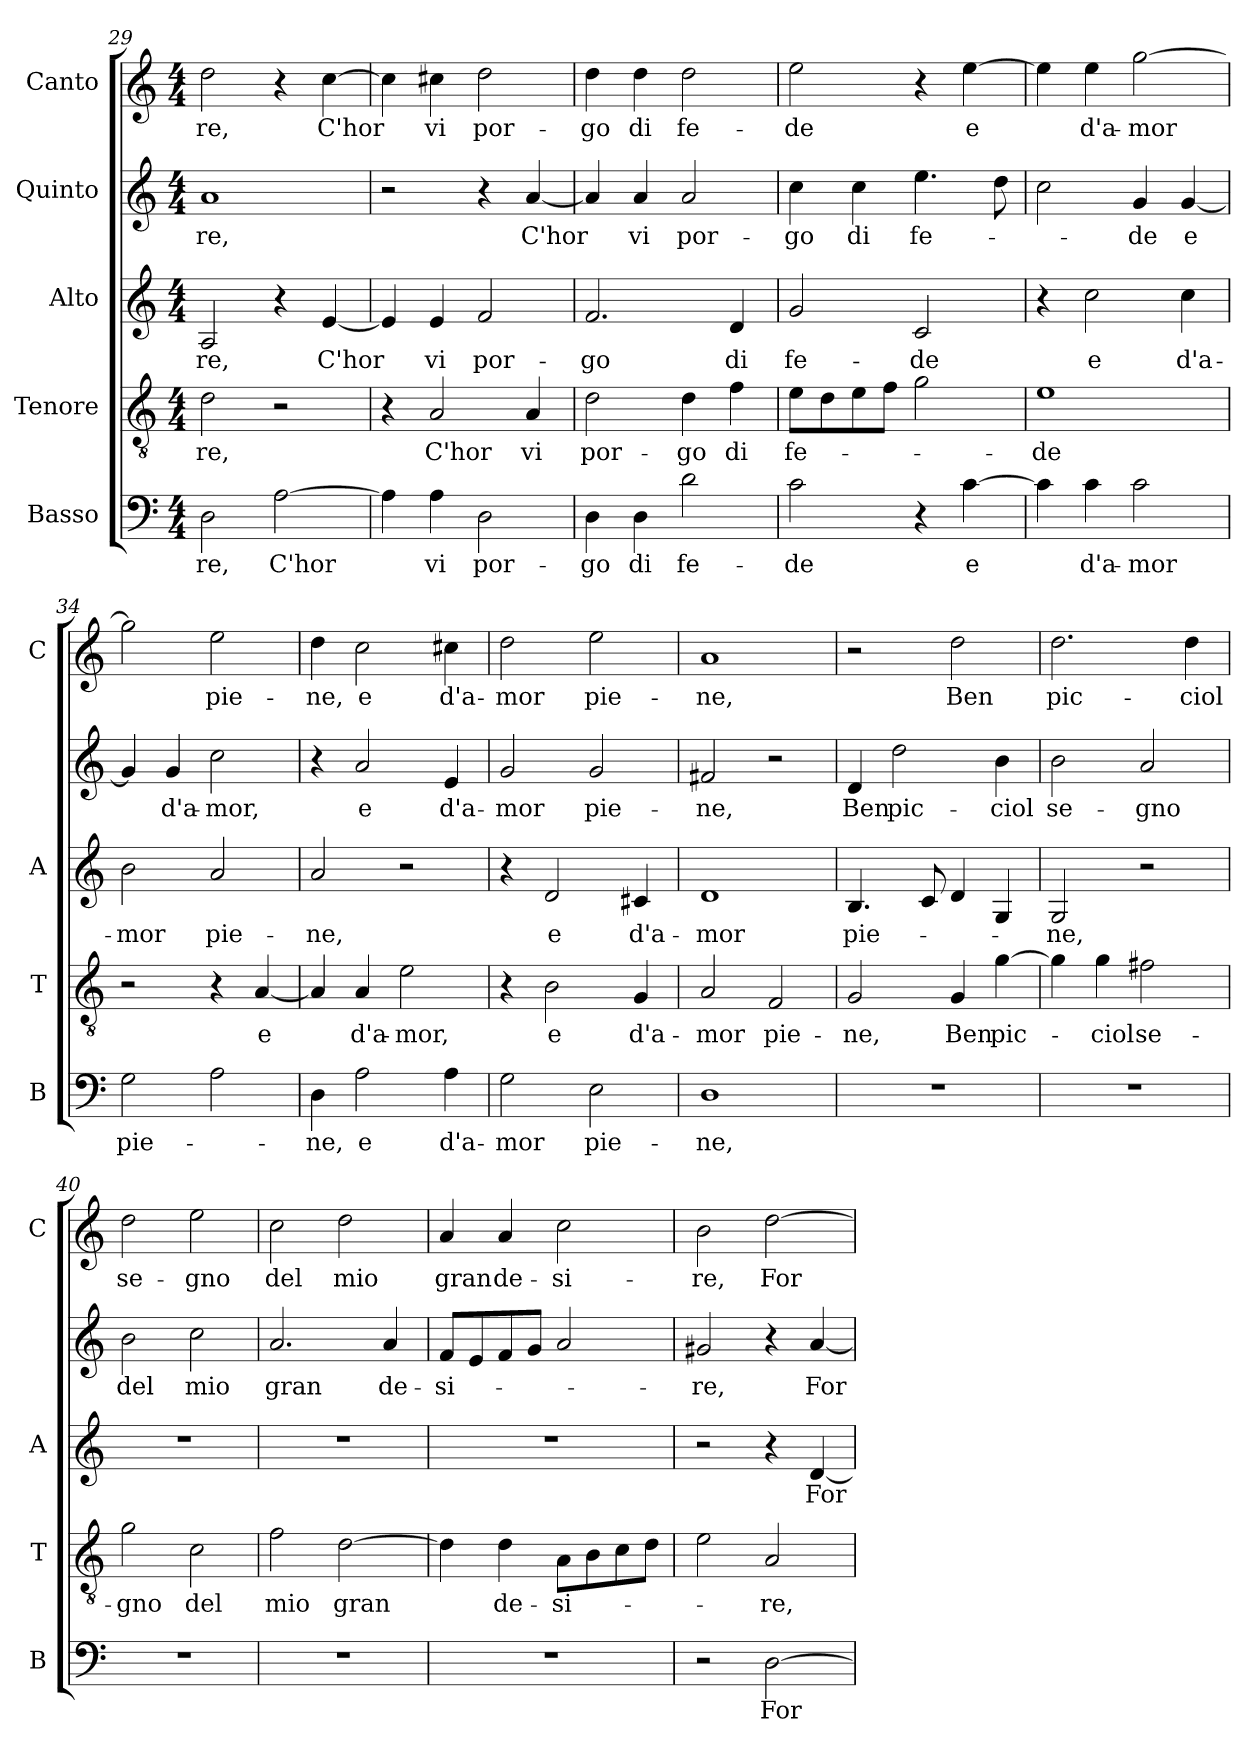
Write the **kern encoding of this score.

**kern	**text	**kern	**text	**kern	**text	**kern	**text	**kern	**text
*part5	*part5	*part4	*part4	*part3	*part3	*part2	*part2	*part1	*part1
*staff5	*staff5	*staff4	*staff4	*staff3	*staff3	*staff2	*staff2	*staff1	*staff1
*I"Basso	*	*I"Tenore	*	*I"Alto	*	*I"Quinto	*	*I"Canto	*
*I'B	*	*I'T	*	*I'A	*	*	*	*I'C	*
*clefF4	*	*clefGv2	*	*clefG2	*	*clefG2	*	*clefG2	*
*k[]	*	*k[]	*	*k[]	*	*k[]	*	*k[]	*
*C:	*	*C:	*	*C:	*	*C:	*	*C:	*
*M4/4	*	*M4/4	*	*M4/4	*	*M4/4	*	*M4/4	*
=29	=29	=29	=29	=29	=29	=29	=29	=29	=29
!	!LO:LY:b	!	!LO:LY:b	!	!LO:LY:b	!	!LO:LY:b	!	!LO:LY:b
2D\	-re,	2d\	-re,	2A/	-re,	1a	-re,	2dd\	-re,
!	!LO:LY:b	!	!	!	!	!	!	!	!
[2A\	C'hor	2r	.	4r	.	.	.	4r	.
!	!	!	!	!	!LO:LY:b	!	!	!	!LO:LY:b
.	.	.	.	[4e/	C'hor	.	.	[4cc\	C'hor
=30	=30	=30	=30	=30	=30	=30	=30	=30	=30
4A\]	.	4r	.	4e/]	.	2r	.	4cc\]	.
!	!LO:LY:b	!	!LO:LY:b	!	!LO:LY:b	!	!	!	!LO:LY:b
4A\	vi	2A/	C'hor	4e/	vi	.	.	4cc#X\	vi
!	!LO:LY:b	!	!	!	!LO:LY:b	!	!	!	!LO:LY:b
2D\	por-	.	.	2f/	por-	4r	.	2dd\	por-
!	!	!	!LO:LY:b	!	!	!	!LO:LY:b	!	!
.	.	4A/	vi	.	.	[4a/	C'hor	.	.
!!LO:LB:g=z
=31	=31	=31	=31	=31	=31	=31	=31	=31	=31
!	!LO:LY:b	!	!LO:LY:b	!	!LO:LY:b	!	!	!	!LO:LY:b
4D\	-go	2d\	por-	2.f/	-go	4a/]	.	4dd\	-go
!	!LO:LY:b	!	!	!	!	!	!LO:LY:b	!	!LO:LY:b
4D\	di	.	.	.	.	4a/	vi	4dd\	di
!	!LO:LY:b	!	!LO:LY:b	!	!	!	!LO:LY:b	!	!LO:LY:b
2d\	fe-	4d\	-go	.	.	2a/	por-	2dd\	fe-
!	!	!	!LO:LY:b	!	!LO:LY:b	!	!	!	!
.	.	4f\	di	4d/	di	.	.	.	.
=32	=32	=32	=32	=32	=32	=32	=32	=32	=32
!	!LO:LY:b	!	!LO:LY:b	!	!LO:LY:b	!	!LO:LY:b	!	!LO:LY:b
2c\	-de	8e\L	fe-	2g/	fe-	4cc\	-go	2ee\	-de
.	.	8d\	.	.	.	.	.	.	.
!	!	!	!	!	!	!	!LO:LY:b	!	!
.	.	8e\	.	.	.	4cc\	di	.	.
.	.	8f\J	.	.	.	.	.	.	.
!	!	!	!	!	!LO:LY:b	!	!LO:LY:b	!	!
4r	.	2g\	.	2c/	-de	4.ee\	fe-	4r	.
!	!LO:LY:b	!	!	!	!	!	!	!	!LO:LY:b
[4c\	e	.	.	.	.	.	.	[4ee\	e
.	.	.	.	.	.	8dd\	.	.	.
=33	=33	=33	=33	=33	=33	=33	=33	=33	=33
!	!	!	!LO:LY:b	!	!	!	!	!	!
4c\]	.	1e	-de	4r	.	2cc\	.	4ee\]	.
!	!LO:LY:b	!	!	!	!LO:LY:b	!	!	!	!LO:LY:b
4c\	d'a-	.	.	2cc\	e	.	.	4ee\	d'a-
!	!LO:LY:b	!	!	!	!	!	!LO:LY:b	!	!LO:LY:b
2c\	-mor	.	.	.	.	4g/	-de	[2gg\	-mor
!	!	!	!	!	!LO:LY:b	!	!LO:LY:b	!	!
.	.	.	.	4cc\	d'a-	[4g/	e	.	.
=34	=34	=34	=34	=34	=34	=34	=34	=34	=34
!	!LO:LY:b	!	!	!	!LO:LY:b	!	!	!	!
2G\	pie-	2r	.	2b\	-mor	4g/]	.	2gg\]	.
!	!	!	!	!	!	!	!LO:LY:b	!	!
.	.	.	.	.	.	4g/	d'a-	.	.
!	!	!	!	!	!LO:LY:b	!	!LO:LY:b	!	!LO:LY:b
2A\	.	4r	.	2a/	pie-	2cc\	-mor,	2ee\	pie-
!	!	!	!LO:LY:b	!	!	!	!	!	!
.	.	[4A/	e	.	.	.	.	.	.
=35	=35	=35	=35	=35	=35	=35	=35	=35	=35
!	!LO:LY:b	!	!	!	!LO:LY:b	!	!	!	!LO:LY:b
4D\	-ne,	4A/]	.	2a/	-ne,	4r	.	4dd\	-ne,
!	!LO:LY:b	!	!LO:LY:b	!	!	!	!LO:LY:b	!	!LO:LY:b
2A\	e	4A/	d'a-	.	.	2a/	e	2cc\	e
!	!	!	!LO:LY:b	!	!	!	!	!	!
.	.	2e\	-mor,	2r	.	.	.	.	.
!	!LO:LY:b	!	!	!	!	!	!LO:LY:b	!	!LO:LY:b
4A\	d'a-	.	.	.	.	4e/	d'a-	4cc#X\	d'a-
=36	=36	=36	=36	=36	=36	=36	=36	=36	=36
!	!LO:LY:b	!	!	!	!	!	!LO:LY:b	!	!LO:LY:b
2G\	-mor	4r	.	4r	.	2g/	-mor	2dd\	-mor
!	!	!	!LO:LY:b	!	!LO:LY:b	!	!	!	!
.	.	2B\	e	2d/	e	.	.	.	.
!	!LO:LY:b	!	!	!	!	!	!LO:LY:b	!	!LO:LY:b
2E\	pie-	.	.	.	.	2g/	pie-	2ee\	pie-
!	!	!	!LO:LY:b	!	!LO:LY:b	!	!	!	!
.	.	4G/	d'a-	4c#X/	d'a-	.	.	.	.
=37	=37	=37	=37	=37	=37	=37	=37	=37	=37
!	!LO:LY:b	!	!LO:LY:b	!	!LO:LY:b	!	!LO:LY:b	!	!LO:LY:b
1D	-ne,	2A/	-mor	1d	-mor	2f#X/	-ne,	1a	-ne,
!	!	!	!LO:LY:b	!	!	!	!	!	!
.	.	2F/	pie-	.	.	2r	.	.	.
=38	=38	=38	=38	=38	=38	=38	=38	=38	=38
!	!	!	!LO:LY:b	!	!LO:LY:b	!	!LO:LY:b	!	!
1r	.	2G/	-ne,	4.B/	pie-	4d/	Ben	2r	.
!	!	!	!	!	!	!	!LO:LY:b	!	!
.	.	.	.	.	.	2dd\	pic-	.	.
.	.	.	.	8c/	.	.	.	.	.
!	!	!	!LO:LY:b	!	!	!	!	!	!LO:LY:b
.	.	4G/	Ben	4d/	.	.	.	2dd\	Ben
!	!	!	!LO:LY:b	!	!	!	!LO:LY:b	!	!
.	.	[4g\	pic-	4G/	.	4b\	-ciol	.	.
!!LO:LB:g=z
=39	=39	=39	=39	=39	=39	=39	=39	=39	=39
!	!	!	!	!	!LO:LY:b	!	!LO:LY:b	!	!LO:LY:b
1r	.	4g\]	.	2G/	-ne,	2b\	se-	2.dd\	pic-
!	!	!	!LO:LY:b	!	!	!	!	!	!
.	.	4g\	-ciol	.	.	.	.	.	.
!	!	!	!LO:LY:b	!	!	!	!LO:LY:b	!	!
.	.	2f#X\	se-	2r	.	2a/	-gno	.	.
!	!	!	!	!	!	!	!	!	!LO:LY:b
.	.	.	.	.	.	.	.	4dd\	-ciol
=40	=40	=40	=40	=40	=40	=40	=40	=40	=40
!	!	!	!LO:LY:b	!	!	!	!LO:LY:b	!	!LO:LY:b
1r	.	2g\	-gno	1r	.	2b\	del	2dd\	se-
!	!	!	!LO:LY:b	!	!	!	!LO:LY:b	!	!LO:LY:b
.	.	2c\	del	.	.	2cc\	mio	2ee\	-gno
=41	=41	=41	=41	=41	=41	=41	=41	=41	=41
!	!	!	!LO:LY:b	!	!	!	!LO:LY:b	!	!LO:LY:b
1r	.	2f\	mio	1r	.	2.a/	gran	2cc\	del
!	!	!	!LO:LY:b	!	!	!	!	!	!LO:LY:b
.	.	[2d\	gran	.	.	.	.	2dd\	mio
!	!	!	!	!	!	!	!LO:LY:b	!	!
.	.	.	.	.	.	4a/	de-	.	.
=42	=42	=42	=42	=42	=42	=42	=42	=42	=42
!	!	!	!	!	!	!	!LO:LY:b	!	!LO:LY:b
1r	.	4d\]	.	1r	.	8f/L	-si-	4a/	gran
.	.	.	.	.	.	8e/	.	.	.
!	!	!	!LO:LY:b	!	!	!	!	!	!LO:LY:b
.	.	4d\	de-	.	.	8f/	.	4a/	de-
.	.	.	.	.	.	8g/J	.	.	.
!	!	!	!LO:LY:b	!	!	!	!	!	!LO:LY:b
.	.	8A\L	-si-	.	.	2a/	.	2cc\	-si-
.	.	8B\	.	.	.	.	.	.	.
.	.	8c\	.	.	.	.	.	.	.
.	.	8d\J	.	.	.	.	.	.	.
=43	=43	=43	=43	=43	=43	=43	=43	=43	=43
!	!	!	!	!	!	!	!LO:LY:b	!	!LO:LY:b
2r	.	2e\	.	2r	.	2g#X/	-re,	2b\	-re,
!	!LO:LY:b	!	!LO:LY:b	!	!	!	!	!	!LO:LY:b
[2D\	For-	2A/	-re,	4r	.	4r	.	[2dd\	For-
!	!	!	!	!	!LO:LY:b	!	!LO:LY:b	!	!
.	.	.	.	[4d/	For-	[4a/	For-	.	.
=	=	=	=	=	=	=	=	=	=
*-	*-	*-	*-	*-	*-	*-	*-	*-	*-
